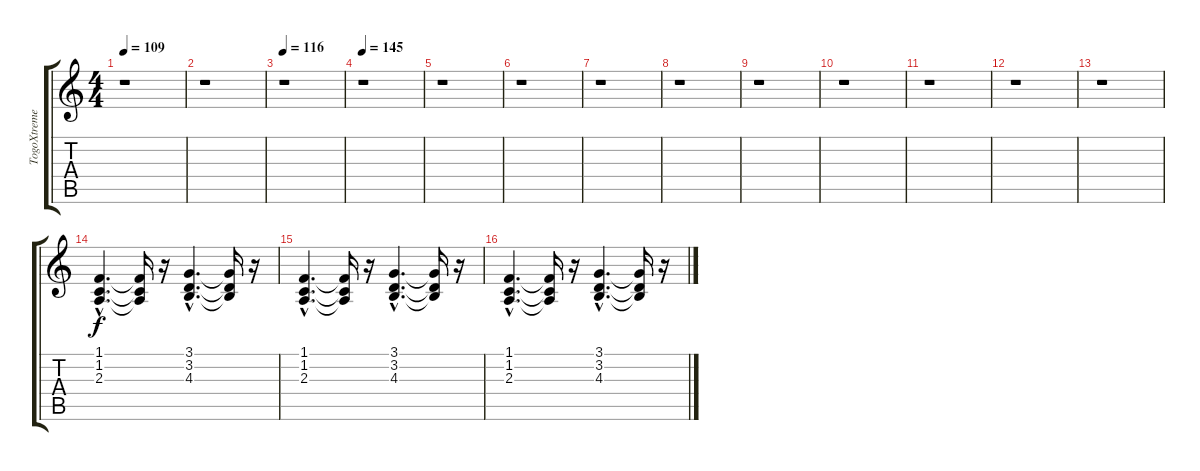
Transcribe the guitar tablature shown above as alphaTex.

\track ("" "TogoXtreme") {instrument stringensemble1}
\staff {score tabs}
\tuning (E4 B3 G3 D3 A2 E2) {hide}
\ts (4 4)
\tempo 109
\clef g2
\ks c
r.1{dy f instrument stringensemble1} |
r.1 |
\tempo 116
r.1 |
\tempo 145
r.1 |
r.1 |
r.1 |
r.1 |
r.1 |
r.1 |
r.1 |
r.1 |
r.1 |
r.1 |
(1.1{hac} 1.2{hac} 2.3{hac}).4{d} (1.1{t} 1.2{t} 2.3{t}).16 r.16 (3.1{hac} 3.2{hac} 4.3{hac}).4{d} (3.1{t} 3.2{t} 4.3{t}).16 r.16 |
(1.1{hac} 1.2{hac} 2.3{hac}).4{d} (1.1{t} 1.2{t} 2.3{t}).16 r.16 (3.1{hac} 3.2{hac} 4.3{hac}).4{d} (3.1{t} 3.2{t} 4.3{t}).16 r.16 |
(1.1{hac} 1.2{hac} 2.3{hac}).4{d} (1.1{t} 1.2{t} 2.3{t}).16 r.16 (3.1{hac} 3.2{hac} 4.3{hac}).4{d} (3.1{t} 3.2{t} 4.3{t}).16 r.16
